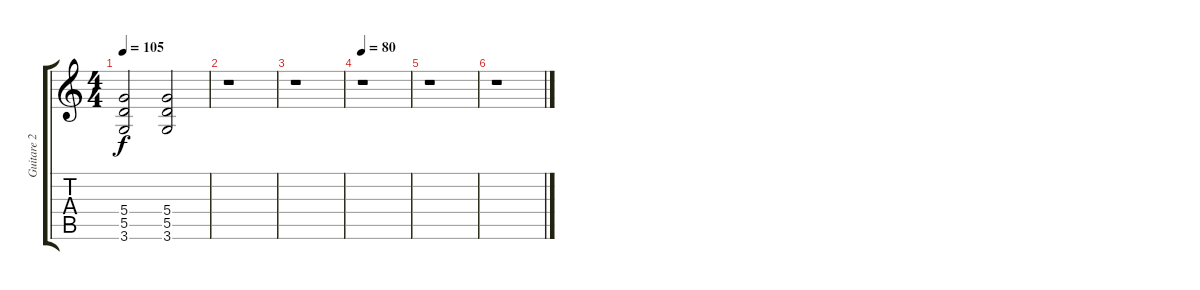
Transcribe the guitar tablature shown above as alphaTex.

\track ("Guitare 2" "Guitare 2") {instrument distortionguitar}
\staff {score tabs}
\tuning (E4 B3 G3 D3 A2 E2) {hide}
\ts (4 4)
\tempo 105
\clef g2
\ks c
(5.4 5.5 3.6).2{dy f} (5.4 5.5 3.6).2 |
r.1 |
r.1 |
\tempo 80
r.1 |
r.1 |
r.1
